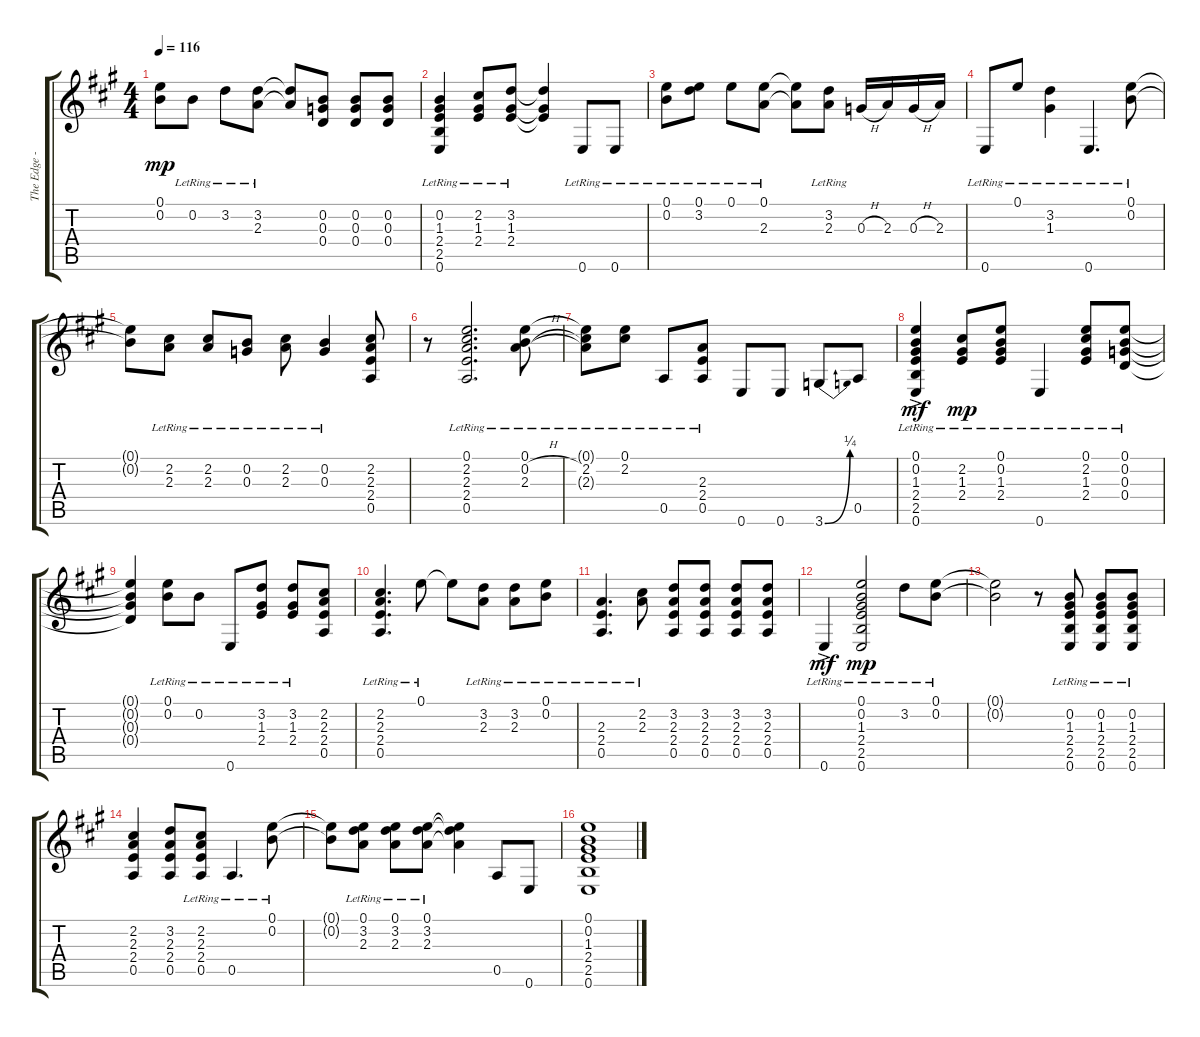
\track ("The Edge - Rhythm Guitar" "The Edge -") {instrument overdrivenguitar}
\staff {score tabs}
\tuning (E4 B3 G3 D3 A2 E2) {hide}
\ts (4 4)
\tempo 116
\clef g2
\ks a
(0.1{t} 0.2{t}).8{dy mp} 0.2{lr}.8 3.2{lr}.8 (3.2{lr} 2.3{lr}).8 (3.2{t} 2.3{t}).8 (0.2 0.3 0.4).8 (0.2 0.3 0.4).8 (0.2 0.3 0.4).8 |
(0.2{lr} 1.3{lr} 2.4{lr} 2.5{lr} 0.6{lr}).4 (2.2{lr} 1.3{lr} 2.4{lr}).8 (3.2{lr} 1.3{lr} 2.4{lr}).8 (3.2{t} 1.3{t} 2.4{t}).4 0.6{lr}.8 0.6{lr}.8 |
(0.1{lr} 0.2{lr}).8 (0.1{lr} 3.2{lr}).8 0.1{lr}.8 (0.1{lr} 2.3{lr}).8 (0.1{t} 2.3{t}).8 (3.2{lr} 2.3{lr}).8 0.3{h}.16 2.3.16 0.3{h}.16 2.3.16 |
0.6{lr}.8 0.1{lr}.8 (3.2{lr} 1.3{lr}).4 0.6{lr}.4{d} (0.1{lr} 0.2{lr}).8 |
(0.1{t} 0.2{t}).8 (2.2{lr} 2.3{lr}).8 (2.2{lr} 2.3{lr}).8 (0.2{lr} 0.3{lr}).8 (2.2{lr} 2.3{lr}).8 (0.2{lr} 0.3{lr}).4 (2.2 2.3 2.4 0.5).8 |
r.8 (0.1{lr} 2.2{lr} 2.3{lr} 2.4{lr} 0.5{lr}).2{d} (0.1{lr} 0.2{h lr} 2.3{lr}).8 |
(0.1{t} 2.2{lr} 2.3{t}).8 (0.1{lr} 2.2{lr}).8 0.5{lr}.8 (2.3{lr} 2.4{lr} 0.5{lr}).8 0.6.8 0.6.8 3.6{be (bend 0 0 60 1)}.8 0.5.8 |
(0.1{ac lr} 0.2{ac lr} 1.3{ac lr} 2.4{ac lr} 2.5{ac lr} 0.6{ac lr}).4{dy mf} (2.2{lr} 1.3{lr} 2.4{lr}).8{dy mp} (0.1{lr} 0.2{lr} 1.3{lr} 2.4{lr}).8 0.6{lr}.4 (0.1{lr} 2.2{lr} 1.3{lr} 2.4{lr}).8 (0.1{lr} 0.2{lr} 0.3{lr} 0.4{lr}).8 |
(0.1{t} 0.2{t} 0.3{t} 0.4{t}).4 (0.1{lr} 0.2{lr}).8 0.2{lr}.8 0.6{lr}.8 (3.2{lr} 1.3{lr} 2.4{lr}).8 (3.2{lr} 1.3{lr} 2.4{lr}).8 (2.2 2.3 2.4 0.5).8 |
(2.2{lr} 2.3{lr} 2.4{lr} 0.5{lr}).4{d} 0.1{lr}.8 0.1{t}.8 (3.2{lr} 2.3{lr}).8 (3.2{lr} 2.3{lr}).8 (0.1{lr} 0.2{lr}).8 |
(2.3{lr} 2.4{lr} 0.5{lr}).4{d} (2.2{lr} 2.3{lr}).8 (3.2 2.3 2.4 0.5).8 (3.2 2.3 2.4 0.5).8 (3.2 2.3 2.4 0.5).8 (3.2 2.3 2.4 0.5).8 |
0.6{ac lr}.4{dy mf} (0.1{lr} 0.2{lr} 1.3{lr} 2.4{lr} 2.5{lr} 0.6{lr}).2{dy mp} 3.2{lr}.8 (0.1{lr} 0.2{lr}).8 |
(0.1{t} 0.2{t}).2 r.8 (0.2{lr} 1.3{lr} 2.4{lr} 2.5{lr} 0.6{lr}).8 (0.2{lr} 1.3{lr} 2.4{lr} 2.5{lr} 0.6{lr}).8 (0.2{lr} 1.3{lr} 2.4{lr} 2.5{lr} 0.6{lr}).8 |
(2.2 2.3 2.4 0.5).4 (3.2 2.3 2.4 0.5).8 (2.2{lr} 2.3{lr} 2.4{lr} 0.5{lr}).8 0.5{lr}.4{d} (0.1{lr} 0.2{lr}).8 |
(0.1{t} 0.2{t}).8 (0.1{lr} 3.2{lr} 2.3{lr}).8 (0.1{lr} 3.2{lr} 2.3{lr}).8 (0.1{lr} 3.2{lr} 2.3{lr}).8 (0.1{t} 3.2{t} 2.3{t}).4 0.5.8 0.6.8 |
(0.1 0.2 1.3 2.4 2.5 0.6).1
